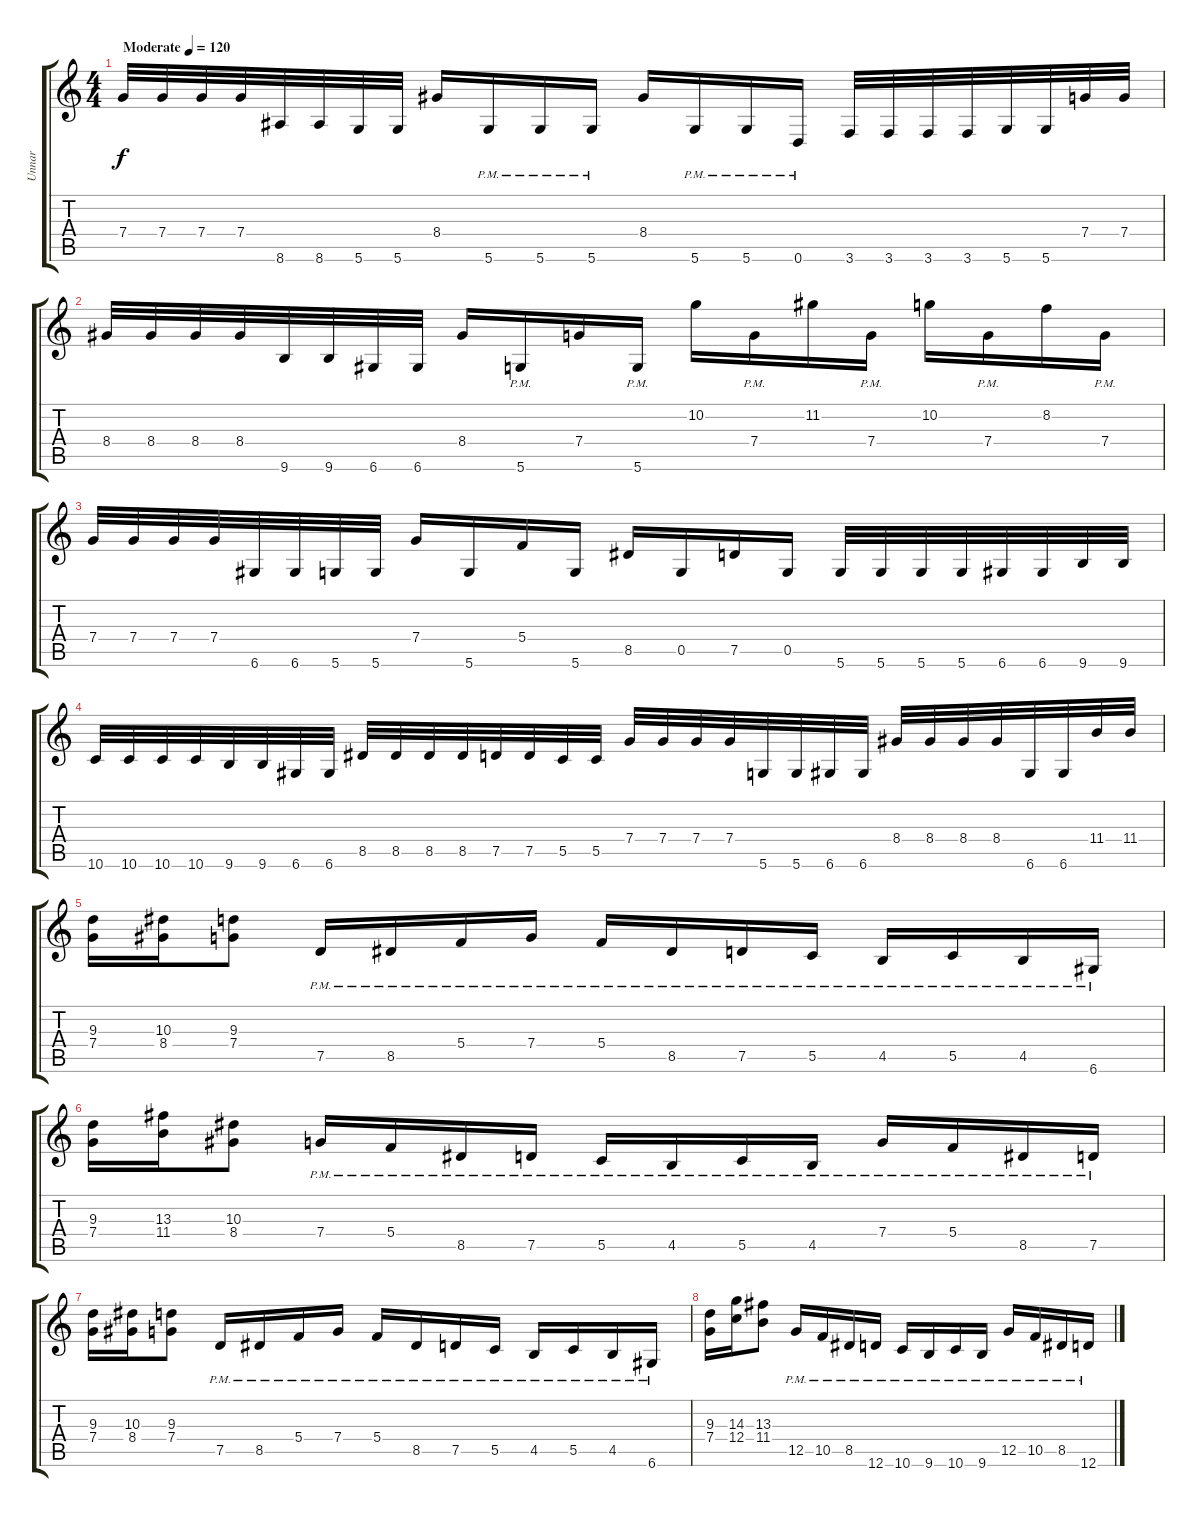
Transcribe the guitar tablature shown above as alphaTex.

\track ("Unnar " "Unnar ") {instrument distortionguitar}
\staff {score tabs}
\tuning (D4 A3 F3 C3 G2 D2) {hide}
\ts (4 4)
\tempo (120 "Moderate")
\tempo 115
\tempo (120 "Moderate")
\clef g2
\ks c
7.4.32{dy f instrument distortionguitar} 7.4.32 7.4.32 7.4.32 8.6.32 8.6.32 5.6.32 5.6.32 8.4.16 5.6{pm}.16 5.6{pm}.16 5.6{pm}.16 8.4.16 5.6{pm}.16 5.6{pm}.16 0.6{pm}.16 3.6.32 3.6.32 3.6.32 3.6.32 5.6.32 5.6.32 7.4.32 7.4.32 |
8.4.32 8.4.32 8.4.32 8.4.32 9.6.32 9.6.32 6.6.32 6.6.32 8.4.16 5.6{pm}.16 7.4.16 5.6{pm}.16 10.2.16 7.4{pm}.16 11.2.16 7.4{pm}.16 10.2.16 7.4{pm}.16 8.2.16 7.4{pm}.16 |
7.4.32 7.4.32 7.4.32 7.4.32 6.6.32 6.6.32 5.6.32 5.6.32 7.4.16 5.6.16 5.4.16 5.6.16 8.5.16 0.5.16 7.5.16 0.5.16 5.6.32 5.6.32 5.6.32 5.6.32 6.6.32 6.6.32 9.6.32 9.6.32 |
10.6.32 10.6.32 10.6.32 10.6.32 9.6.32 9.6.32 6.6.32 6.6.32 8.5.32 8.5.32 8.5.32 8.5.32 7.5.32 7.5.32 5.5.32 5.5.32 7.4.32 7.4.32 7.4.32 7.4.32 5.6.32 5.6.32 6.6.32 6.6.32 8.4.32 8.4.32 8.4.32 8.4.32 6.6.32 6.6.32 11.4.32 11.4.32 |
(9.3 7.4).16 (10.3 8.4).16 (9.3 7.4).8 7.5{pm}.16 8.5{pm}.16 5.4{pm}.16 7.4{pm}.16 5.4{pm}.16 8.5{pm}.16 7.5{pm}.16 5.5{pm}.16 4.5{pm}.16 5.5{pm}.16 4.5{pm}.16 6.6{pm}.16 |
(9.3 7.4).16 (13.3 11.4).16 (10.3 8.4).8 7.4{pm}.16 5.4{pm}.16 8.5{pm}.16 7.5{pm}.16 5.5{pm}.16 4.5{pm}.16 5.5{pm}.16 4.5{pm}.16 7.4{pm}.16 5.4{pm}.16 8.5{pm}.16 7.5{pm}.16 |
(9.3 7.4).16 (10.3 8.4).16 (9.3 7.4).8 7.5{pm}.16 8.5{pm}.16 5.4{pm}.16 7.4{pm}.16 5.4{pm}.16 8.5{pm}.16 7.5{pm}.16 5.5{pm}.16 4.5{pm}.16 5.5{pm}.16 4.5{pm}.16 6.6{pm}.16 |
(9.3 7.4).16 (14.3 12.4).16 (13.3 11.4).8 12.5{pm}.16 10.5{pm}.16 8.5{pm}.16 12.6{pm}.16 10.6{pm}.16 9.6{pm}.16 10.6{pm}.16 9.6{pm}.16 12.5{pm}.16 10.5{pm}.16 8.5{pm}.16 12.6{pm}.16
